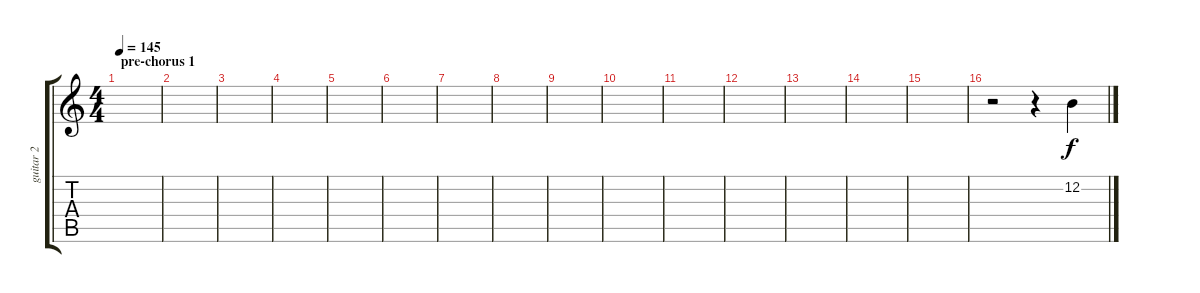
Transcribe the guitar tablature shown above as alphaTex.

\track ("guitar 2" "guitar 2") {instrument pad1newage}
\staff {score tabs}
\tuning (E4 B3 G3 D3 A2 E2) {hide}
\ts (4 4)
\section ("" "pre-chorus 1")
\tempo 145
\clef g2
\ks c
|
|
|
|
|
|
|
|
|
|
|
|
|
|
|
r.2 r.4 12.2.4
